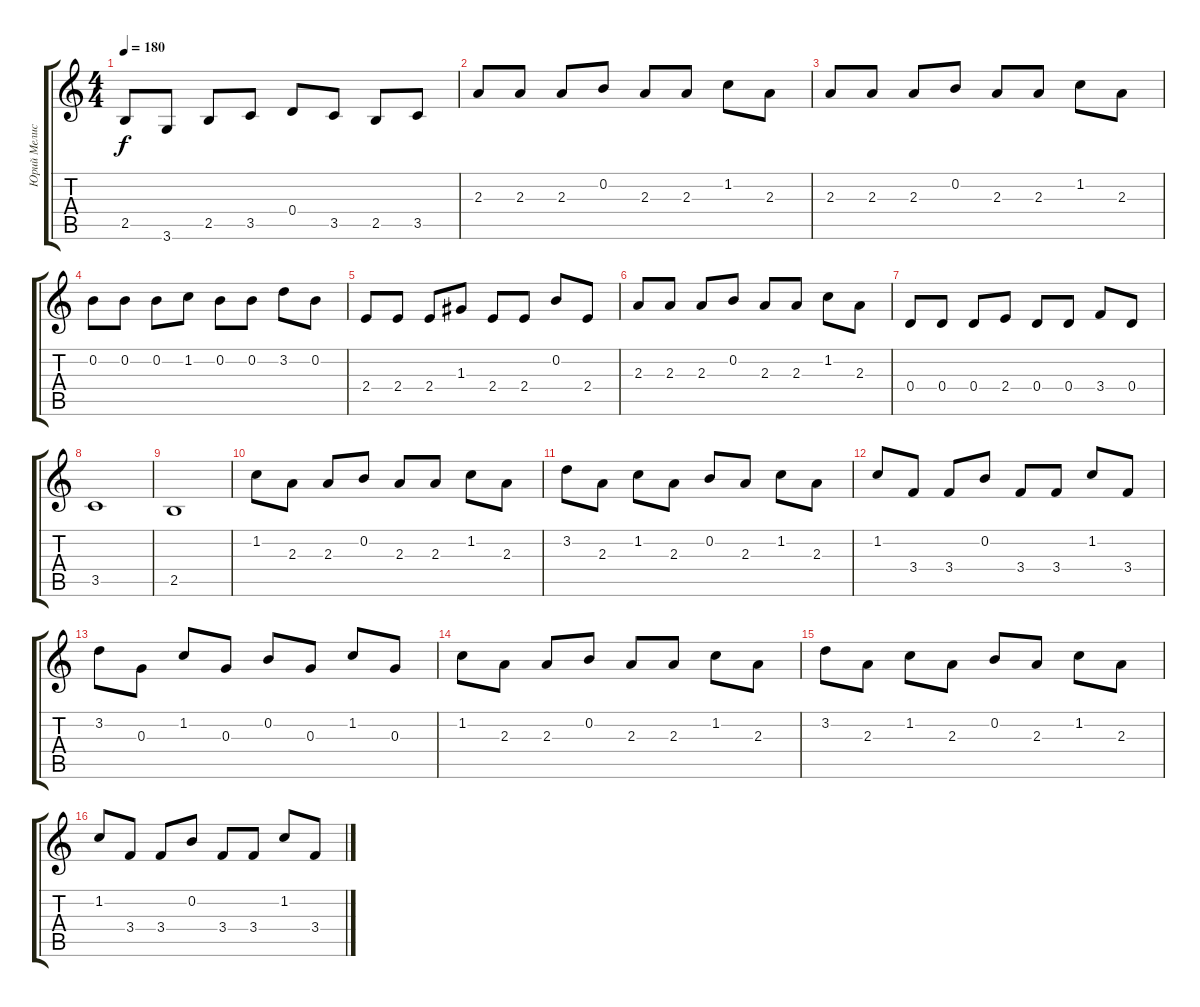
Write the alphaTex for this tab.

\track ("Юрий Мелисов" "Юрий Мелис") {instrument distortionguitar}
\staff {score tabs}
\tuning (E4 B3 G3 D3 A2 E2) {hide}
\ts (4 4)
\tempo 180
\clef g2
\ks c
2.5.8{dy f} 3.6.8 2.5.8 3.5.8 0.4.8 3.5.8 2.5.8 3.5.8 |
2.3.8 2.3.8 2.3.8 0.2.8 2.3.8 2.3.8 1.2.8 2.3.8 |
2.3.8 2.3.8 2.3.8 0.2.8 2.3.8 2.3.8 1.2.8 2.3.8 |
0.2.8 0.2.8 0.2.8 1.2.8 0.2.8 0.2.8 3.2.8 0.2.8 |
2.4.8 2.4.8 2.4.8 1.3.8 2.4.8 2.4.8 0.2.8 2.4.8 |
2.3.8 2.3.8 2.3.8 0.2.8 2.3.8 2.3.8 1.2.8 2.3.8 |
0.4.8 0.4.8 0.4.8 2.4.8 0.4.8 0.4.8 3.4.8 0.4.8 |
3.5.1 |
2.5.1 |
1.2.8 2.3.8 2.3.8 0.2.8 2.3.8 2.3.8 1.2.8 2.3.8 |
3.2.8 2.3.8 1.2.8 2.3.8 0.2.8 2.3.8 1.2.8 2.3.8 |
1.2.8 3.4.8 3.4.8 0.2.8 3.4.8 3.4.8 1.2.8 3.4.8 |
3.2.8 0.3.8 1.2.8 0.3.8 0.2.8 0.3.8 1.2.8 0.3.8 |
1.2.8 2.3.8 2.3.8 0.2.8 2.3.8 2.3.8 1.2.8 2.3.8 |
3.2.8 2.3.8 1.2.8 2.3.8 0.2.8 2.3.8 1.2.8 2.3.8 |
1.2.8 3.4.8 3.4.8 0.2.8 3.4.8 3.4.8 1.2.8 3.4.8
